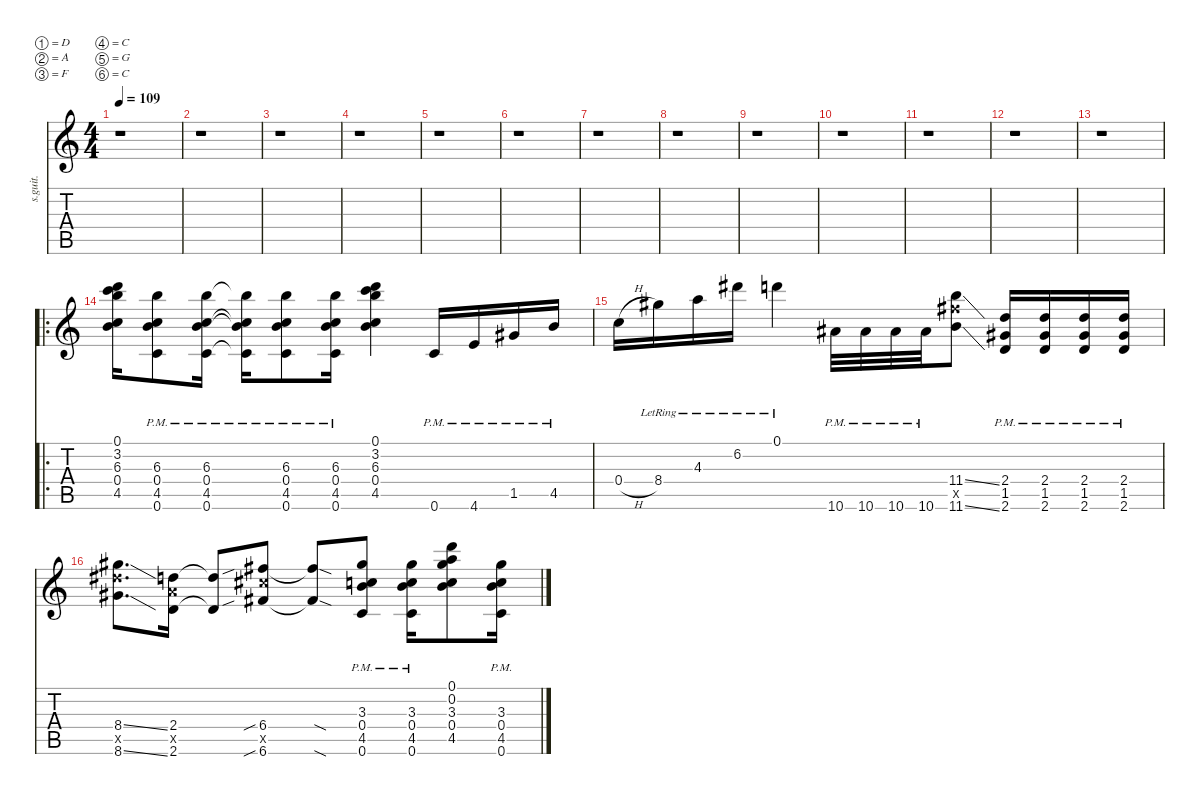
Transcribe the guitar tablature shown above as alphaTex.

\defaultSystemsLayout 4
\hideDynamics
\bracketExtendMode nobrackets
\track ("Octaver effect gt1" "s.guit.") {instrument distortionguitar}
\staff {score tabs}
\tuning (D5 A4 F4 C4 G3 C3)
\ts (4 4)
\tempo 109
\clef g2
\ks c
r.1{dy mf} |
r.1 |
r.1 |
r.1 |
r.1 |
r.1 |
r.1 |
r.1 |
r.1 |
r.1 |
r.1 |
r.1 |
r.1 |
\ro
(0.1 3.2 6.3 0.4 4.5).16{lyrics (0 "") lyrics (1 "") lyrics (2 "") lyrics (3 "") lyrics (4 "")} (0.4{pm} 4.5{pm} 0.6{pm} 6.3{pm}).8{lyrics (0 "") lyrics (1 "") lyrics (2 "") lyrics (3 "") lyrics (4 "")} (0.4{pm} 4.5{pm} 0.6{pm} 6.3{pm}).16{lyrics (0 "") lyrics (1 "") lyrics (2 "") lyrics (3 "") lyrics (4 "")} (0.4{pm t} 4.5{pm t} 0.6{pm t} 6.3{pm t}).16{lyrics (0 "") lyrics (1 "") lyrics (2 "") lyrics (3 "") lyrics (4 "")} (0.4{pm} 4.5{pm} 0.6{pm} 6.3{pm}).8{lyrics (0 "") lyrics (1 "") lyrics (2 "") lyrics (3 "") lyrics (4 "")} (0.4{pm} 4.5{pm} 0.6{pm} 6.3{pm}).16{lyrics (0 "") lyrics (1 "") lyrics (2 "") lyrics (3 "") lyrics (4 "")} (0.1 3.2 6.3 0.4 4.5).4{lyrics (0 "") lyrics (1 "") lyrics (2 "") lyrics (3 "") lyrics (4 "")} 0.6{pm}.16{lyrics (0 "") lyrics (1 "") lyrics (2 "") lyrics (3 "") lyrics (4 "")} 4.6{pm}.16{lyrics (0 "") lyrics (1 "") lyrics (2 "") lyrics (3 "") lyrics (4 "")} 1.5{pm acc #}.16{lyrics (0 "") lyrics (1 "") lyrics (2 "") lyrics (3 "") lyrics (4 "")} 4.5{pm}.16{lyrics (0 "") lyrics (1 "") lyrics (2 "") lyrics (3 "") lyrics (4 "")} |
0.4{h}.16{lyrics (0 "") lyrics (1 "") lyrics (2 "") lyrics (3 "") lyrics (4 "")} 8.4{lr acc #}.16{lyrics (0 "") lyrics (1 "") lyrics (2 "") lyrics (3 "") lyrics (4 "")} 4.3{lr}.16{lyrics (0 "") lyrics (1 "") lyrics (2 "") lyrics (3 "") lyrics (4 "")} 6.2{lr acc #}.16{lyrics (0 "") lyrics (1 "") lyrics (2 "") lyrics (3 "") lyrics (4 "")} 0.1{lr}.4{lyrics (0 "") lyrics (1 "") lyrics (2 "") lyrics (3 "") lyrics (4 "")} 10.6{pm acc #}.32{lyrics (0 "") lyrics (1 "") lyrics (2 "") lyrics (3 "") lyrics (4 "")} 10.6{pm acc #}.32{lyrics (0 "") lyrics (1 "") lyrics (2 "") lyrics (3 "") lyrics (4 "")} 10.6{pm acc #}.32{lyrics (0 "") lyrics (1 "") lyrics (2 "") lyrics (3 "") lyrics (4 "")} 10.6{pm acc #}.32{lyrics (0 "") lyrics (1 "") lyrics (2 "") lyrics (3 "") lyrics (4 "")} (11.4{ss} 11.6{ss} 11.5{x acc #}).8{lyrics (0 "") lyrics (1 "") lyrics (2 "") lyrics (3 "") lyrics (4 "")} (2.4{pm} 1.5{pm acc #} 2.6{pm}).16{lyrics (0 "") lyrics (1 "") lyrics (2 "") lyrics (3 "") lyrics (4 "")} (2.4{pm} 1.5{pm acc #} 2.6{pm}).16{lyrics (0 "") lyrics (1 "") lyrics (2 "") lyrics (3 "") lyrics (4 "")} (2.4{pm} 1.5{pm acc #} 2.6{pm}).16{lyrics (0 "") lyrics (1 "") lyrics (2 "") lyrics (3 "") lyrics (4 "")} (2.4{pm} 1.5{pm acc #} 2.6{pm}).16{lyrics (0 "") lyrics (1 "") lyrics (2 "") lyrics (3 "") lyrics (4 "")} |
(8.4{ss acc #} 8.6{ss acc #} 8.5{x acc #}).8{d lyrics (0 "") lyrics (1 "") lyrics (2 "") lyrics (3 "") lyrics (4 "")} (2.4 2.6 2.5{x}).16{lyrics (0 "") lyrics (1 "") lyrics (2 "") lyrics (3 "") lyrics (4 "")} (2.4{t} 2.6{t}).8{lyrics (0 "") lyrics (1 "") lyrics (2 "") lyrics (3 "") lyrics (4 "")} (6.4{sib acc #} 6.6{sib acc #} 6.5{x acc #}).8{lyrics (0 "") lyrics (1 "") lyrics (2 "") lyrics (3 "") lyrics (4 "")} (6.4{sod t acc #} 6.6{sod t acc #}).8{lyrics (0 "") lyrics (1 "") lyrics (2 "") lyrics (3 "") lyrics (4 "")} (0.4{pm} 4.5{pm} 0.6{pm} 3.3{pm acc #}).8{lyrics (0 "") lyrics (1 "") lyrics (2 "") lyrics (3 "") lyrics (4 "")} (0.4{pm} 4.5{pm} 0.6{pm} 3.3{pm acc #}).16{lyrics (0 "") lyrics (1 "") lyrics (2 "") lyrics (3 "") lyrics (4 "")} (3.3{acc #} 0.4 4.5 0.2 0.1).8{lyrics (0 "") lyrics (1 "") lyrics (2 "") lyrics (3 "") lyrics (4 "")} (0.4{pm} 4.5{pm} 0.6{pm} 3.3{pm acc #}).16{lyrics (0 "") lyrics (1 "") lyrics (2 "") lyrics (3 "") lyrics (4 "")}
